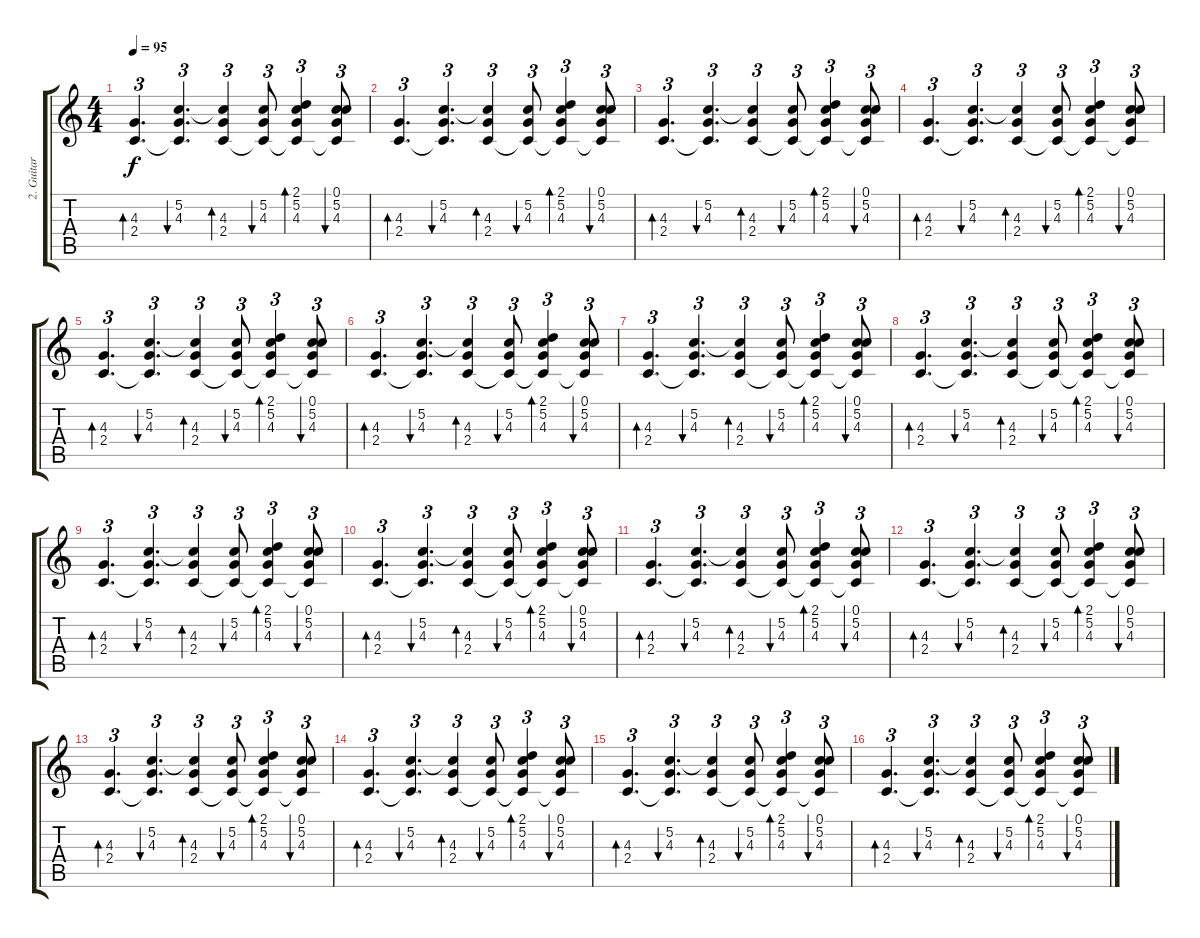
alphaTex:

\track ("2. Guitar" "2. Guitar") {instrument electricguitarclean}
\staff {score tabs}
\tuning (C4 G3 Eb3 Bb2 F2 C2) {hide}
\ts (4 4)
\tempo 95
\clef g2
\ks c
(4.3 2.4).4{d tu (3 2) bd 120 dy f instrument electricguitarclean} (5.2 4.3 2.4{t}).4{d tu (3 2) bu 120} (5.2{t} 4.3 2.4).4{tu (3 2) bd 120} (5.2 4.3 2.4{t}).8{tu (3 2) bu 120} (2.1 5.2 4.3 2.4{t}).4{tu (3 2) bd 120} (0.1 5.2 4.3 2.4{t}).8{tu (3 2) bu 120} |
(4.3 2.4).4{d tu (3 2) bd 120} (5.2 4.3 2.4{t}).4{d tu (3 2) bu 120} (5.2{t} 4.3 2.4).4{tu (3 2) bd 120} (5.2 4.3 2.4{t}).8{tu (3 2) bu 120} (2.1 5.2 4.3 2.4{t}).4{tu (3 2) bd 120} (0.1 5.2 4.3 2.4{t}).8{tu (3 2) bu 120} |
(4.3 2.4).4{d tu (3 2) bd 120} (5.2 4.3 2.4{t}).4{d tu (3 2) bu 120} (5.2{t} 4.3 2.4).4{tu (3 2) bd 120} (5.2 4.3 2.4{t}).8{tu (3 2) bu 120} (2.1 5.2 4.3 2.4{t}).4{tu (3 2) bd 120} (0.1 5.2 4.3 2.4{t}).8{tu (3 2) bu 120} |
(4.3 2.4).4{d tu (3 2) bd 120} (5.2 4.3 2.4{t}).4{d tu (3 2) bu 120} (5.2{t} 4.3 2.4).4{tu (3 2) bd 120} (5.2 4.3 2.4{t}).8{tu (3 2) bu 120} (2.1 5.2 4.3 2.4{t}).4{tu (3 2) bd 120} (0.1 5.2 4.3 2.4{t}).8{tu (3 2) bu 120} |
(4.3 2.4).4{d tu (3 2) bd 120} (5.2 4.3 2.4{t}).4{d tu (3 2) bu 120} (5.2{t} 4.3 2.4).4{tu (3 2) bd 120} (5.2 4.3 2.4{t}).8{tu (3 2) bu 120} (2.1 5.2 4.3 2.4{t}).4{tu (3 2) bd 120} (0.1 5.2 4.3 2.4{t}).8{tu (3 2) bu 120} |
(4.3 2.4).4{d tu (3 2) bd 120} (5.2 4.3 2.4{t}).4{d tu (3 2) bu 120} (5.2{t} 4.3 2.4).4{tu (3 2) bd 120} (5.2 4.3 2.4{t}).8{tu (3 2) bu 120} (2.1 5.2 4.3 2.4{t}).4{tu (3 2) bd 120} (0.1 5.2 4.3 2.4{t}).8{tu (3 2) bu 120} |
(4.3 2.4).4{d tu (3 2) bd 120} (5.2 4.3 2.4{t}).4{d tu (3 2) bu 120} (5.2{t} 4.3 2.4).4{tu (3 2) bd 120} (5.2 4.3 2.4{t}).8{tu (3 2) bu 120} (2.1 5.2 4.3 2.4{t}).4{tu (3 2) bd 120} (0.1 5.2 4.3 2.4{t}).8{tu (3 2) bu 120} |
(4.3 2.4).4{d tu (3 2) bd 120} (5.2 4.3 2.4{t}).4{d tu (3 2) bu 120} (5.2{t} 4.3 2.4).4{tu (3 2) bd 120} (5.2 4.3 2.4{t}).8{tu (3 2) bu 120} (2.1 5.2 4.3 2.4{t}).4{tu (3 2) bd 120} (0.1 5.2 4.3 2.4{t}).8{tu (3 2) bu 120} |
(4.3 2.4).4{d tu (3 2) bd 120} (5.2 4.3 2.4{t}).4{d tu (3 2) bu 120} (5.2{t} 4.3 2.4).4{tu (3 2) bd 120} (5.2 4.3 2.4{t}).8{tu (3 2) bu 120} (2.1 5.2 4.3 2.4{t}).4{tu (3 2) bd 120} (0.1 5.2 4.3 2.4{t}).8{tu (3 2) bu 120} |
(4.3 2.4).4{d tu (3 2) bd 120} (5.2 4.3 2.4{t}).4{d tu (3 2) bu 120} (5.2{t} 4.3 2.4).4{tu (3 2) bd 120} (5.2 4.3 2.4{t}).8{tu (3 2) bu 120} (2.1 5.2 4.3 2.4{t}).4{tu (3 2) bd 120} (0.1 5.2 4.3 2.4{t}).8{tu (3 2) bu 120} |
(4.3 2.4).4{d tu (3 2) bd 120} (5.2 4.3 2.4{t}).4{d tu (3 2) bu 120} (5.2{t} 4.3 2.4).4{tu (3 2) bd 120} (5.2 4.3 2.4{t}).8{tu (3 2) bu 120} (2.1 5.2 4.3 2.4{t}).4{tu (3 2) bd 120} (0.1 5.2 4.3 2.4{t}).8{tu (3 2) bu 120} |
(4.3 2.4).4{d tu (3 2) bd 120} (5.2 4.3 2.4{t}).4{d tu (3 2) bu 120} (5.2{t} 4.3 2.4).4{tu (3 2) bd 120} (5.2 4.3 2.4{t}).8{tu (3 2) bu 120} (2.1 5.2 4.3 2.4{t}).4{tu (3 2) bd 120} (0.1 5.2 4.3 2.4{t}).8{tu (3 2) bu 120} |
(4.3 2.4).4{d tu (3 2) bd 120} (5.2 4.3 2.4{t}).4{d tu (3 2) bu 120} (5.2{t} 4.3 2.4).4{tu (3 2) bd 120} (5.2 4.3 2.4{t}).8{tu (3 2) bu 120} (2.1 5.2 4.3 2.4{t}).4{tu (3 2) bd 120} (0.1 5.2 4.3 2.4{t}).8{tu (3 2) bu 120} |
(4.3 2.4).4{d tu (3 2) bd 120} (5.2 4.3 2.4{t}).4{d tu (3 2) bu 120} (5.2{t} 4.3 2.4).4{tu (3 2) bd 120} (5.2 4.3 2.4{t}).8{tu (3 2) bu 120} (2.1 5.2 4.3 2.4{t}).4{tu (3 2) bd 120} (0.1 5.2 4.3 2.4{t}).8{tu (3 2) bu 120} |
(4.3 2.4).4{d tu (3 2) bd 120} (5.2 4.3 2.4{t}).4{d tu (3 2) bu 120} (5.2{t} 4.3 2.4).4{tu (3 2) bd 120} (5.2 4.3 2.4{t}).8{tu (3 2) bu 120} (2.1 5.2 4.3 2.4{t}).4{tu (3 2) bd 120} (0.1 5.2 4.3 2.4{t}).8{tu (3 2) bu 120} |
(4.3 2.4).4{d tu (3 2) bd 120} (5.2 4.3 2.4{t}).4{d tu (3 2) bu 120} (5.2{t} 4.3 2.4).4{tu (3 2) bd 120} (5.2 4.3 2.4{t}).8{tu (3 2) bu 120} (2.1 5.2 4.3 2.4{t}).4{tu (3 2) bd 120} (0.1 5.2 4.3 2.4{t}).8{tu (3 2) bu 120}
